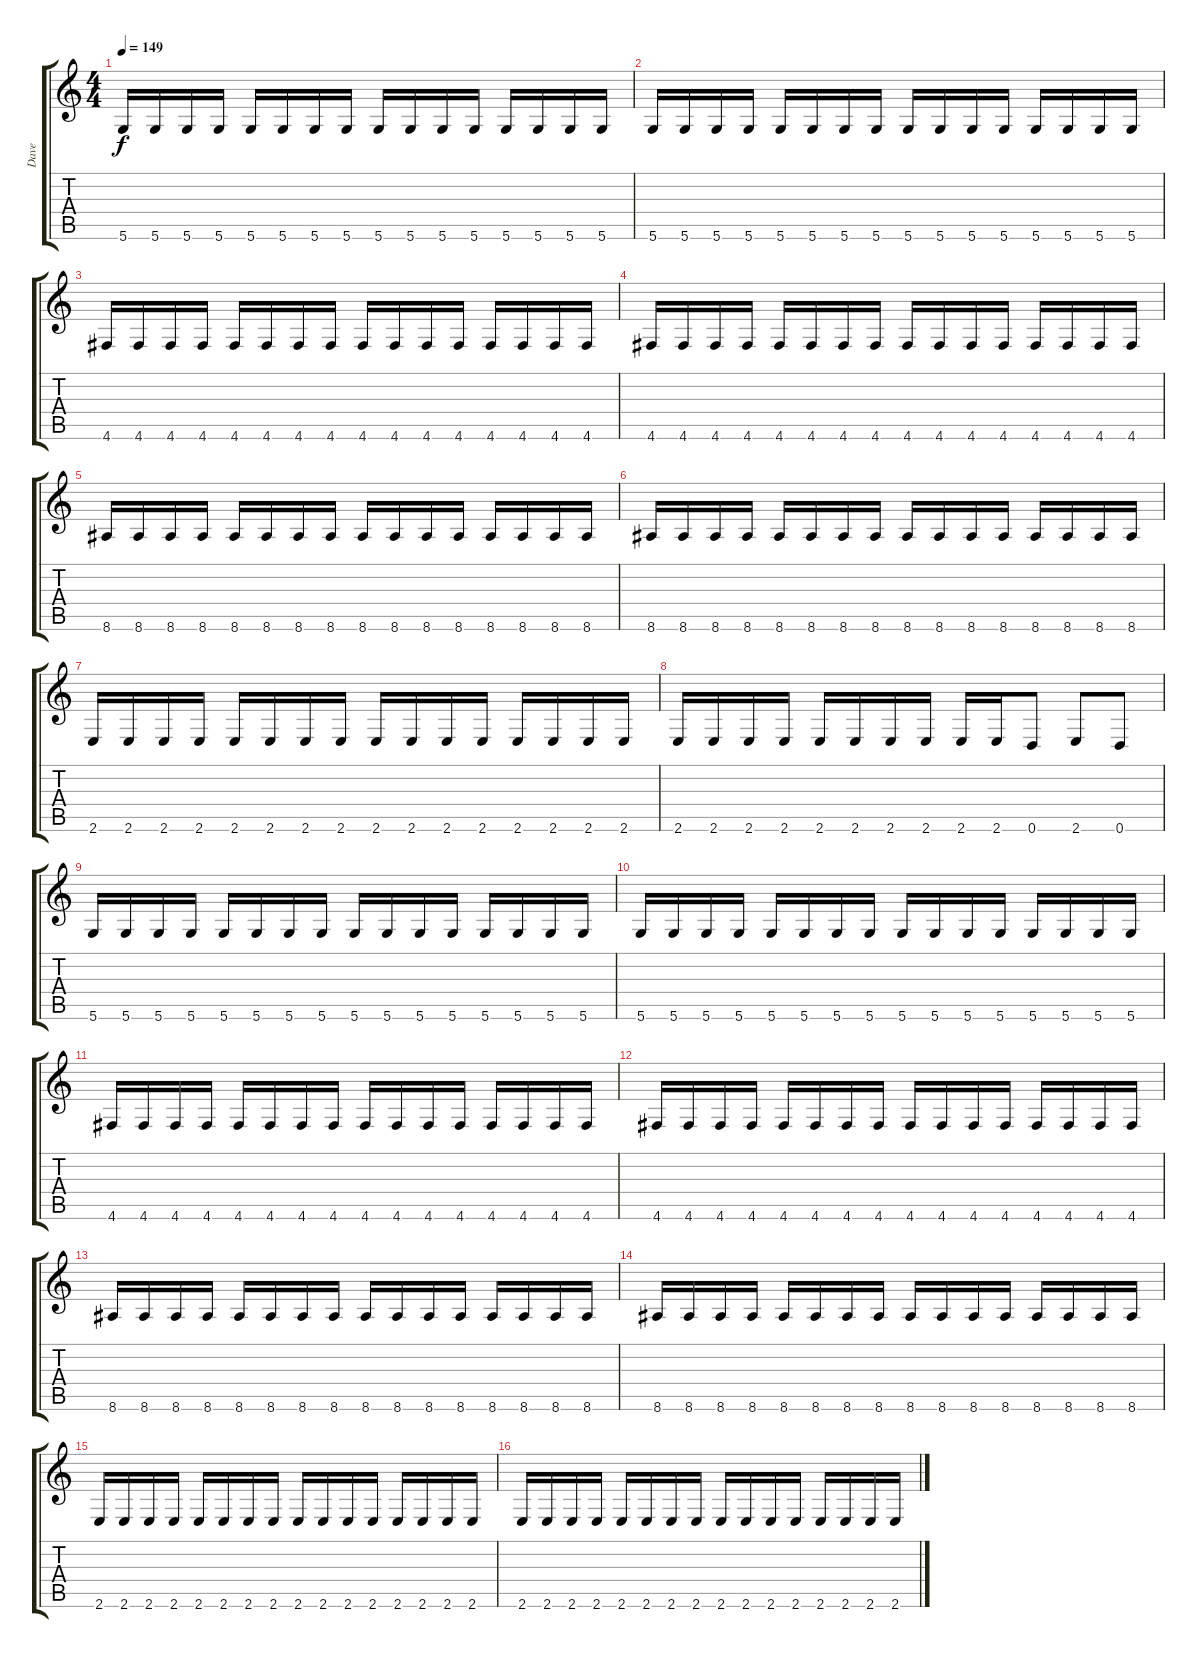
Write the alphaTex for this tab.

\track ("Dave" "Dave") {instrument distortionguitar}
\staff {score tabs}
\tuning (E4 B3 G3 D3 A2 D2) {hide}
\ts (4 4)
\tempo 149
\clef g2
\ks c
5.6.16{dy f} 5.6.16 5.6.16 5.6.16 5.6.16 5.6.16 5.6.16 5.6.16 5.6.16 5.6.16 5.6.16 5.6.16 5.6.16 5.6.16 5.6.16 5.6.16 |
5.6.16 5.6.16 5.6.16 5.6.16 5.6.16 5.6.16 5.6.16 5.6.16 5.6.16 5.6.16 5.6.16 5.6.16 5.6.16 5.6.16 5.6.16 5.6.16 |
4.6.16 4.6.16 4.6.16 4.6.16 4.6.16 4.6.16 4.6.16 4.6.16 4.6.16 4.6.16 4.6.16 4.6.16 4.6.16 4.6.16 4.6.16 4.6.16 |
4.6.16 4.6.16 4.6.16 4.6.16 4.6.16 4.6.16 4.6.16 4.6.16 4.6.16 4.6.16 4.6.16 4.6.16 4.6.16 4.6.16 4.6.16 4.6.16 |
8.6.16 8.6.16 8.6.16 8.6.16 8.6.16 8.6.16 8.6.16 8.6.16 8.6.16 8.6.16 8.6.16 8.6.16 8.6.16 8.6.16 8.6.16 8.6.16 |
8.6.16 8.6.16 8.6.16 8.6.16 8.6.16 8.6.16 8.6.16 8.6.16 8.6.16 8.6.16 8.6.16 8.6.16 8.6.16 8.6.16 8.6.16 8.6.16 |
2.6.16 2.6.16 2.6.16 2.6.16 2.6.16 2.6.16 2.6.16 2.6.16 2.6.16 2.6.16 2.6.16 2.6.16 2.6.16 2.6.16 2.6.16 2.6.16 |
2.6.16 2.6.16 2.6.16 2.6.16 2.6.16 2.6.16 2.6.16 2.6.16 2.6.16 2.6.16 0.6.8 2.6.8 0.6.8 |
5.6.16 5.6.16 5.6.16 5.6.16 5.6.16 5.6.16 5.6.16 5.6.16 5.6.16 5.6.16 5.6.16 5.6.16 5.6.16 5.6.16 5.6.16 5.6.16 |
5.6.16 5.6.16 5.6.16 5.6.16 5.6.16 5.6.16 5.6.16 5.6.16 5.6.16 5.6.16 5.6.16 5.6.16 5.6.16 5.6.16 5.6.16 5.6.16 |
4.6.16 4.6.16 4.6.16 4.6.16 4.6.16 4.6.16 4.6.16 4.6.16 4.6.16 4.6.16 4.6.16 4.6.16 4.6.16 4.6.16 4.6.16 4.6.16 |
4.6.16 4.6.16 4.6.16 4.6.16 4.6.16 4.6.16 4.6.16 4.6.16 4.6.16 4.6.16 4.6.16 4.6.16 4.6.16 4.6.16 4.6.16 4.6.16 |
8.6.16 8.6.16 8.6.16 8.6.16 8.6.16 8.6.16 8.6.16 8.6.16 8.6.16 8.6.16 8.6.16 8.6.16 8.6.16 8.6.16 8.6.16 8.6.16 |
8.6.16 8.6.16 8.6.16 8.6.16 8.6.16 8.6.16 8.6.16 8.6.16 8.6.16 8.6.16 8.6.16 8.6.16 8.6.16 8.6.16 8.6.16 8.6.16 |
2.6.16 2.6.16 2.6.16 2.6.16 2.6.16 2.6.16 2.6.16 2.6.16 2.6.16 2.6.16 2.6.16 2.6.16 2.6.16 2.6.16 2.6.16 2.6.16 |
2.6.16 2.6.16 2.6.16 2.6.16 2.6.16 2.6.16 2.6.16 2.6.16 2.6.16 2.6.16 2.6.16 2.6.16 2.6.16 2.6.16 2.6.16 2.6.16
